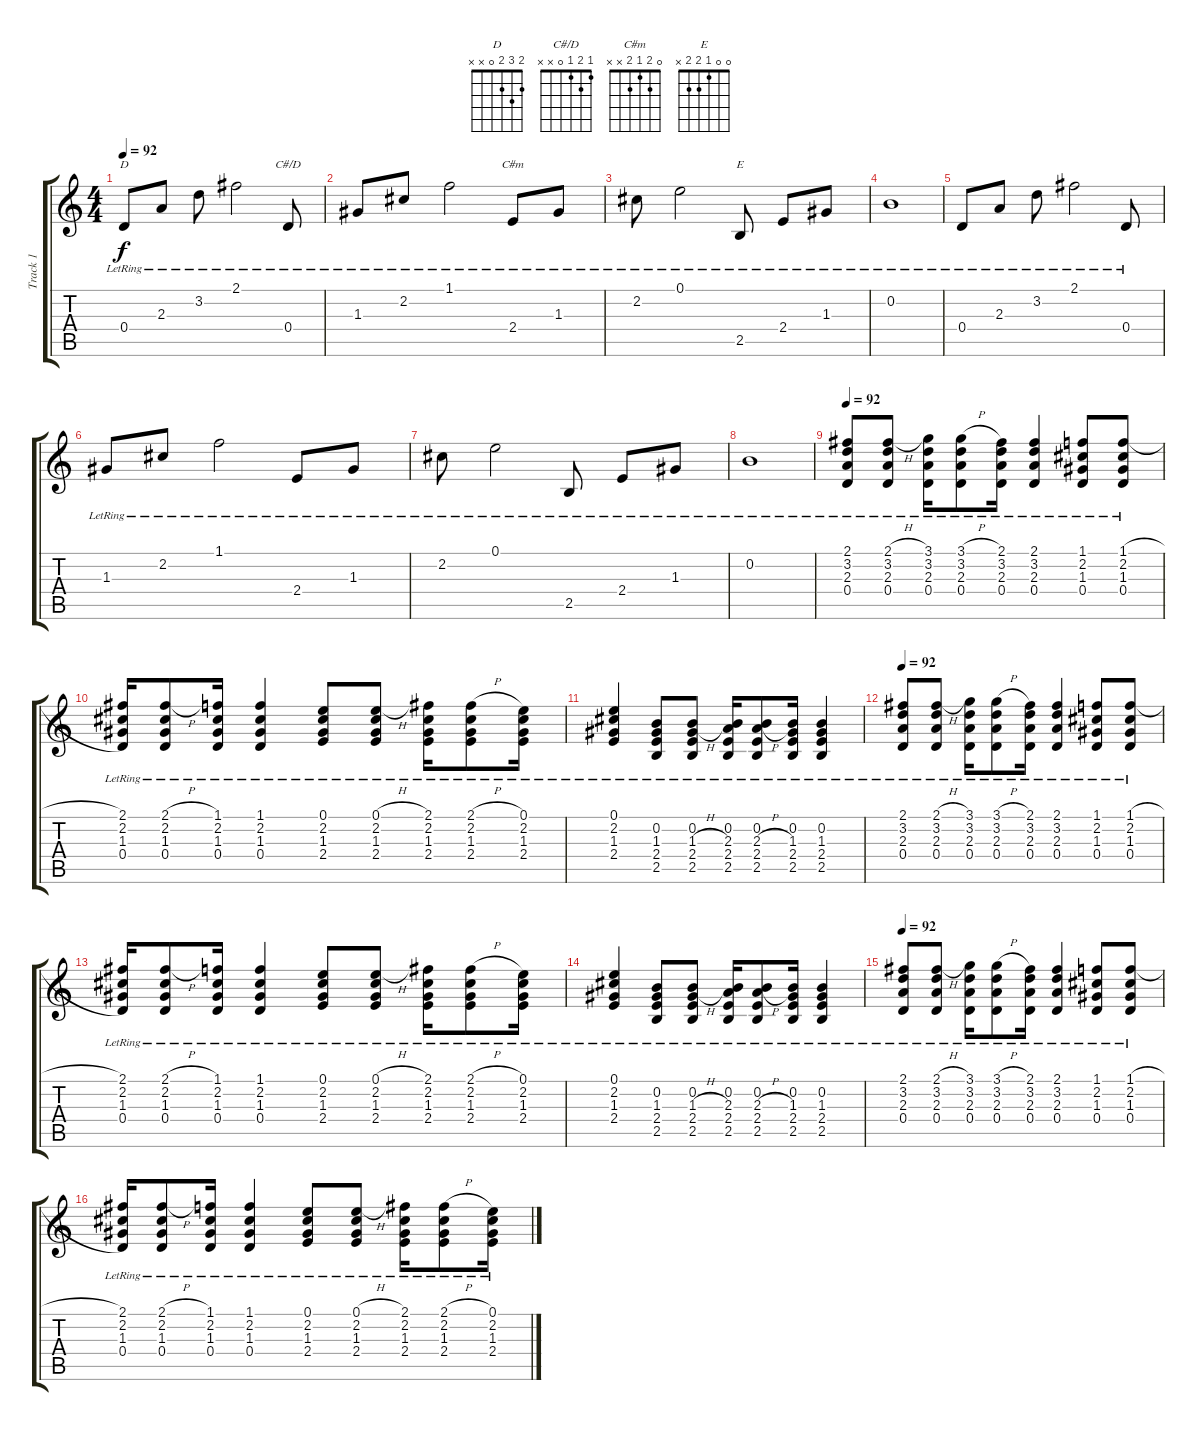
\track ("Track 1" "Track 1") {instrument electricguitarclean}
\staff {score tabs}
\tuning (E4 B3 G3 D3 A2 E2) {hide}
\chord ("D" 2 3 2 0 x x)
\chord ("C#/D" 1 2 1 0 x x)
\chord ("C#m" 0 2 1 2 x x)
\chord ("E" 0 0 1 2 2 x)
\ts (4 4)
\tempo 92
\clef g2
\ks c
0.4{lr}.8{ch "D" dy f instrument electricguitarclean} 2.3{lr}.8 3.2{lr}.8 2.1{lr}.2 0.4{lr}.8{ch "C#/D"} |
1.3{lr}.8 2.2{lr}.8 1.1{lr}.2 2.4{lr}.8{ch "C#m"} 1.3{lr}.8 |
2.2{lr}.8 0.1{lr}.2 2.5{lr}.8{ch "E"} 2.4{lr}.8 1.3{lr}.8 |
0.2{lr}.1 |
0.4{lr}.8 2.3{lr}.8 3.2{lr}.8 2.1{lr}.2 0.4{lr}.8 |
1.3{lr}.8 2.2{lr}.8 1.1{lr}.2 2.4{lr}.8 1.3{lr}.8 |
2.2{lr}.8 0.1{lr}.2 2.5{lr}.8 2.4{lr}.8 1.3{lr}.8 |
0.2{lr}.1 |
\tempo 92
(2.1{lr} 3.2{lr} 2.3{lr} 0.4{lr}).8 (2.1{h} 3.2{lr} 2.3{lr} 0.4{lr}).8 (3.1{lr} 3.2{lr} 2.3{lr} 0.4{lr}).16 (3.1{h} 3.2{lr} 2.3{lr} 0.4{lr}).8 (2.1{lr} 3.2{lr} 2.3{lr} 0.4{lr}).16 (2.1{lr} 3.2{lr} 2.3{lr} 0.4{lr}).4 (1.1{lr} 2.2{lr} 1.3{lr} 0.4{lr}).8 (1.1{h} 2.2{lr} 1.3{lr} 0.4{lr}).8 |
(2.1{lr} 2.2{lr} 1.3{lr} 0.4{lr}).16 (2.1{h} 2.2{lr} 1.3{lr} 0.4{lr}).8 (1.1{lr} 2.2{lr} 1.3{lr} 0.4{lr}).16 (1.1{lr} 2.2{lr} 1.3{lr} 0.4{lr}).4 (0.1{lr} 2.2{lr} 1.3{lr} 2.4{lr}).8 (0.1{h} 2.2{lr} 1.3{lr} 2.4{lr}).8 (2.1{lr} 2.2{lr} 1.3{lr} 2.4{lr}).16 (2.1{h} 2.2{lr} 1.3{lr} 2.4{lr}).8 (0.1{lr} 2.2{lr} 1.3{lr} 2.4{lr}).16 |
(0.1{lr} 2.2{lr} 1.3{lr} 2.4{lr}).4 (0.2{lr} 1.3{lr} 2.4{lr} 2.5{lr}).8 (0.2{lr} 1.3{h} 2.4{lr} 2.5{lr}).8 (0.2{lr} 2.3{lr} 2.4{lr} 2.5{lr}).16 (0.2{lr} 2.3{h} 2.4{lr} 2.5{lr}).8 (0.2{lr} 1.3{lr} 2.4{lr} 2.5{lr}).16 (0.2{lr} 1.3{lr} 2.4{lr} 2.5{lr}).4 |
\tempo 92
(2.1{lr} 3.2{lr} 2.3{lr} 0.4{lr}).8 (2.1{h} 3.2{lr} 2.3{lr} 0.4{lr}).8 (3.1{lr} 3.2{lr} 2.3{lr} 0.4{lr}).16 (3.1{h} 3.2{lr} 2.3{lr} 0.4{lr}).8 (2.1{lr} 3.2{lr} 2.3{lr} 0.4{lr}).16 (2.1{lr} 3.2{lr} 2.3{lr} 0.4{lr}).4 (1.1{lr} 2.2{lr} 1.3{lr} 0.4{lr}).8 (1.1{h} 2.2{lr} 1.3{lr} 0.4{lr}).8 |
(2.1{lr} 2.2{lr} 1.3{lr} 0.4{lr}).16 (2.1{h} 2.2{lr} 1.3{lr} 0.4{lr}).8 (1.1{lr} 2.2{lr} 1.3{lr} 0.4{lr}).16 (1.1{lr} 2.2{lr} 1.3{lr} 0.4{lr}).4 (0.1{lr} 2.2{lr} 1.3{lr} 2.4{lr}).8 (0.1{h} 2.2{lr} 1.3{lr} 2.4{lr}).8 (2.1{lr} 2.2{lr} 1.3{lr} 2.4{lr}).16 (2.1{h} 2.2{lr} 1.3{lr} 2.4{lr}).8 (0.1{lr} 2.2{lr} 1.3{lr} 2.4{lr}).16 |
(0.1{lr} 2.2{lr} 1.3{lr} 2.4{lr}).4 (0.2{lr} 1.3{lr} 2.4{lr} 2.5{lr}).8 (0.2{lr} 1.3{h} 2.4{lr} 2.5{lr}).8 (0.2{lr} 2.3{lr} 2.4{lr} 2.5{lr}).16 (0.2{lr} 2.3{h} 2.4{lr} 2.5{lr}).8 (0.2{lr} 1.3{lr} 2.4{lr} 2.5{lr}).16 (0.2{lr} 1.3{lr} 2.4{lr} 2.5{lr}).4 |
\tempo 92
(2.1{lr} 3.2{lr} 2.3{lr} 0.4{lr}).8 (2.1{h} 3.2{lr} 2.3{lr} 0.4{lr}).8 (3.1{lr} 3.2{lr} 2.3{lr} 0.4{lr}).16 (3.1{h} 3.2{lr} 2.3{lr} 0.4{lr}).8 (2.1{lr} 3.2{lr} 2.3{lr} 0.4{lr}).16 (2.1{lr} 3.2{lr} 2.3{lr} 0.4{lr}).4 (1.1{lr} 2.2{lr} 1.3{lr} 0.4{lr}).8 (1.1{h} 2.2{lr} 1.3{lr} 0.4{lr}).8 |
(2.1{lr} 2.2{lr} 1.3{lr} 0.4{lr}).16 (2.1{h} 2.2{lr} 1.3{lr} 0.4{lr}).8 (1.1{lr} 2.2{lr} 1.3{lr} 0.4{lr}).16 (1.1{lr} 2.2{lr} 1.3{lr} 0.4{lr}).4 (0.1{lr} 2.2{lr} 1.3{lr} 2.4{lr}).8 (0.1{h} 2.2{lr} 1.3{lr} 2.4{lr}).8 (2.1{lr} 2.2{lr} 1.3{lr} 2.4{lr}).16 (2.1{h} 2.2{lr} 1.3{lr} 2.4{lr}).8 (0.1{lr} 2.2{lr} 1.3{lr} 2.4{lr}).16
